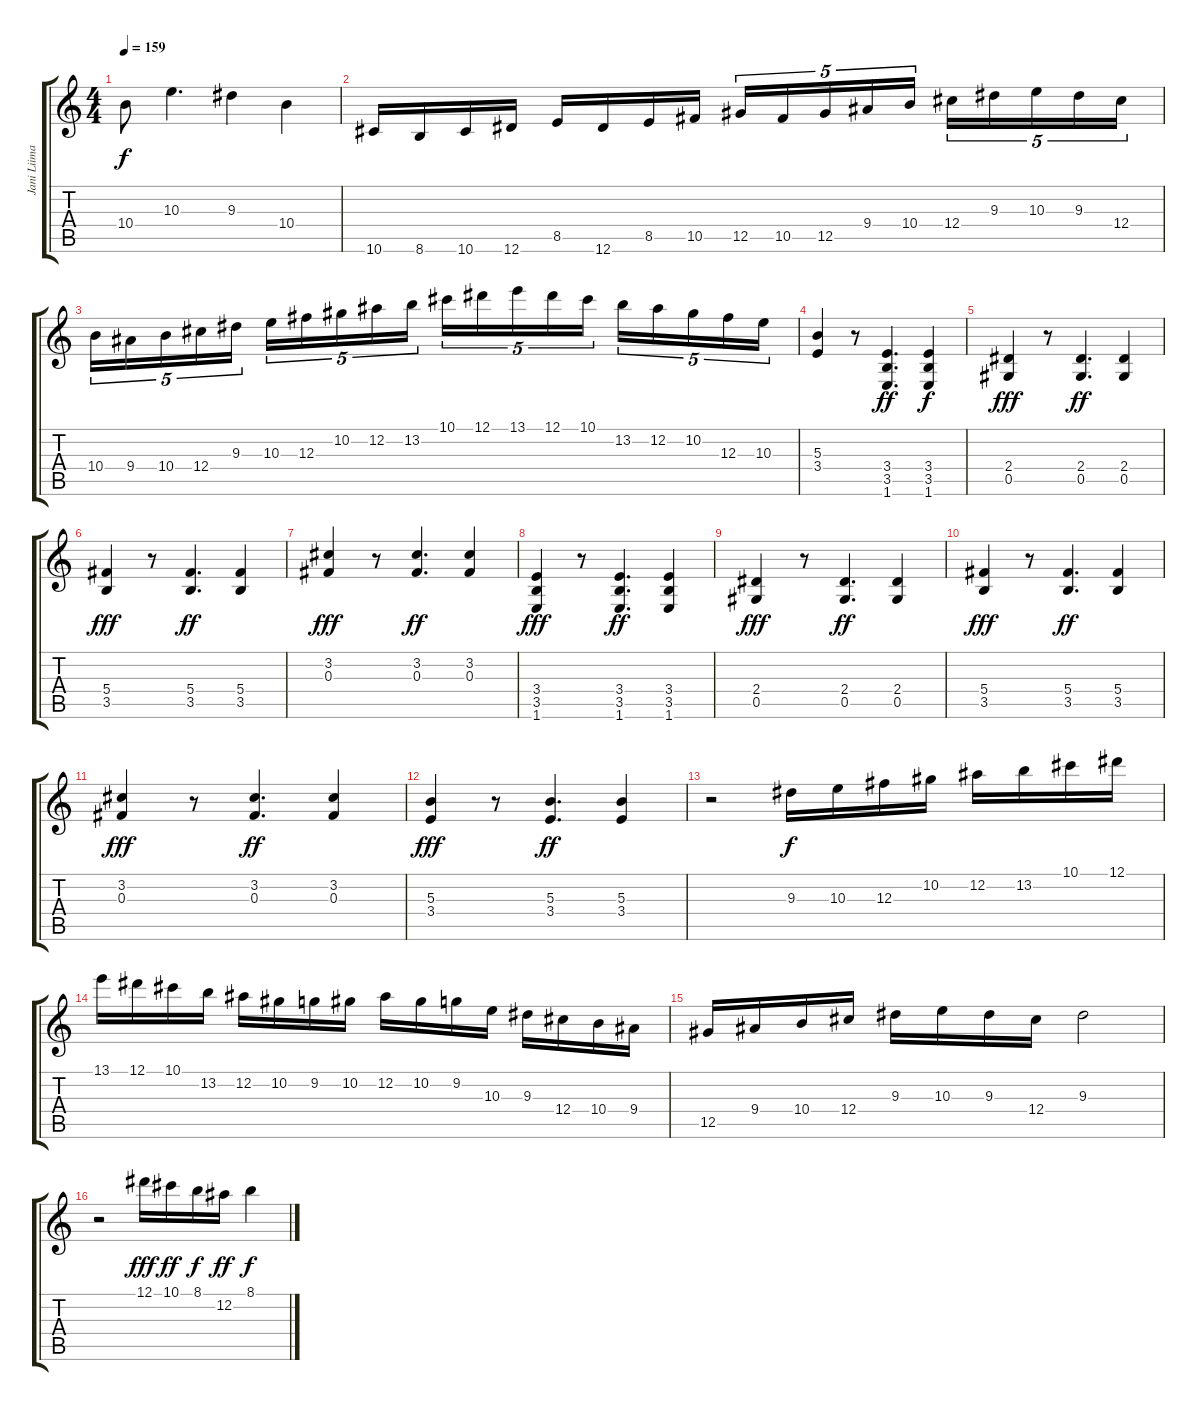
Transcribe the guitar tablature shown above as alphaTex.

\track ("Jani Liimatainen" "Jani Liima") {instrument distortionguitar}
\staff {score tabs}
\tuning (Eb4 Bb3 Gb3 Db3 Ab2 Eb2) {hide}
\ts (4 4)
\tempo 159
\clef g2
\ks c
10.4{t}.8{dy f} 10.3.4{d} 9.3.4 10.4.4 |
10.6.16 8.6.16 10.6.16 12.6.16 8.5.16 12.6.16 8.5.16 10.5.16 12.5.16{tu (5 4)} 10.5.16{tu (5 4)} 12.5.16{tu (5 4)} 9.4.16{tu (5 4)} 10.4.16{tu (5 4)} 12.4.16{tu (5 4)} 9.3.16{tu (5 4)} 10.3.16{tu (5 4)} 9.3.16{tu (5 4)} 12.4.16{tu (5 4)} |
10.4.16{tu (5 4)} 9.4.16{tu (5 4)} 10.4.16{tu (5 4)} 12.4.16{tu (5 4)} 9.3.16{tu (5 4)} 10.3.16{tu (5 4)} 12.3.16{tu (5 4)} 10.2.16{tu (5 4)} 12.2.16{tu (5 4)} 13.2.16{tu (5 4)} 10.1.16{tu (5 4)} 12.1.16{tu (5 4)} 13.1.16{tu (5 4)} 12.1.16{tu (5 4)} 10.1.16{tu (5 4)} 13.2.16{tu (5 4)} 12.2.16{tu (5 4)} 10.2.16{tu (5 4)} 12.3.16{tu (5 4)} 10.3.16{tu (5 4)} |
(5.3 3.4).4 r.8 (3.4 3.5 1.6).4{d dy ff} (3.4 3.5 1.6).4{dy f} |
(2.4 0.5).4{dy fff} r.8 (2.4 0.5).4{d dy ff} (2.4 0.5).4 |
(5.4 3.5).4{dy fff} r.8 (5.4 3.5).4{d dy ff} (5.4 3.5).4 |
(3.2 0.3).4{dy fff} r.8 (3.2 0.3).4{d dy ff} (3.2 0.3).4 |
(3.4 3.5 1.6).4{dy fff} r.8 (3.4 3.5 1.6).4{d dy ff} (3.4 3.5 1.6).4 |
(2.4 0.5).4{dy fff} r.8 (2.4 0.5).4{d dy ff} (2.4 0.5).4 |
(5.4 3.5).4{dy fff} r.8 (5.4 3.5).4{d dy ff} (5.4 3.5).4 |
(3.2 0.3).4{dy fff} r.8 (3.2 0.3).4{d dy ff} (3.2 0.3).4 |
(5.3 3.4).4{dy fff} r.8 (5.3 3.4).4{d dy ff} (5.3 3.4).4 |
r.2 9.3.16{dy f} 10.3.16 12.3.16 10.2.16 12.2.16 13.2.16 10.1.16 12.1.16 |
13.1.16 12.1.16 10.1.16 13.2.16 12.2.16 10.2.16 9.2.16 10.2.16 12.2.16 10.2.16 9.2.16 10.3.16 9.3.16 12.4.16 10.4.16 9.4.16 |
12.5.16 9.4.16 10.4.16 12.4.16 9.3.16 10.3.16 9.3.16 12.4.16 9.3.2 |
r.2 12.1.16{dy fff} 10.1.16{dy ff} 8.1.16{dy f} 12.2.16{dy ff} 8.1.4{dy f}
